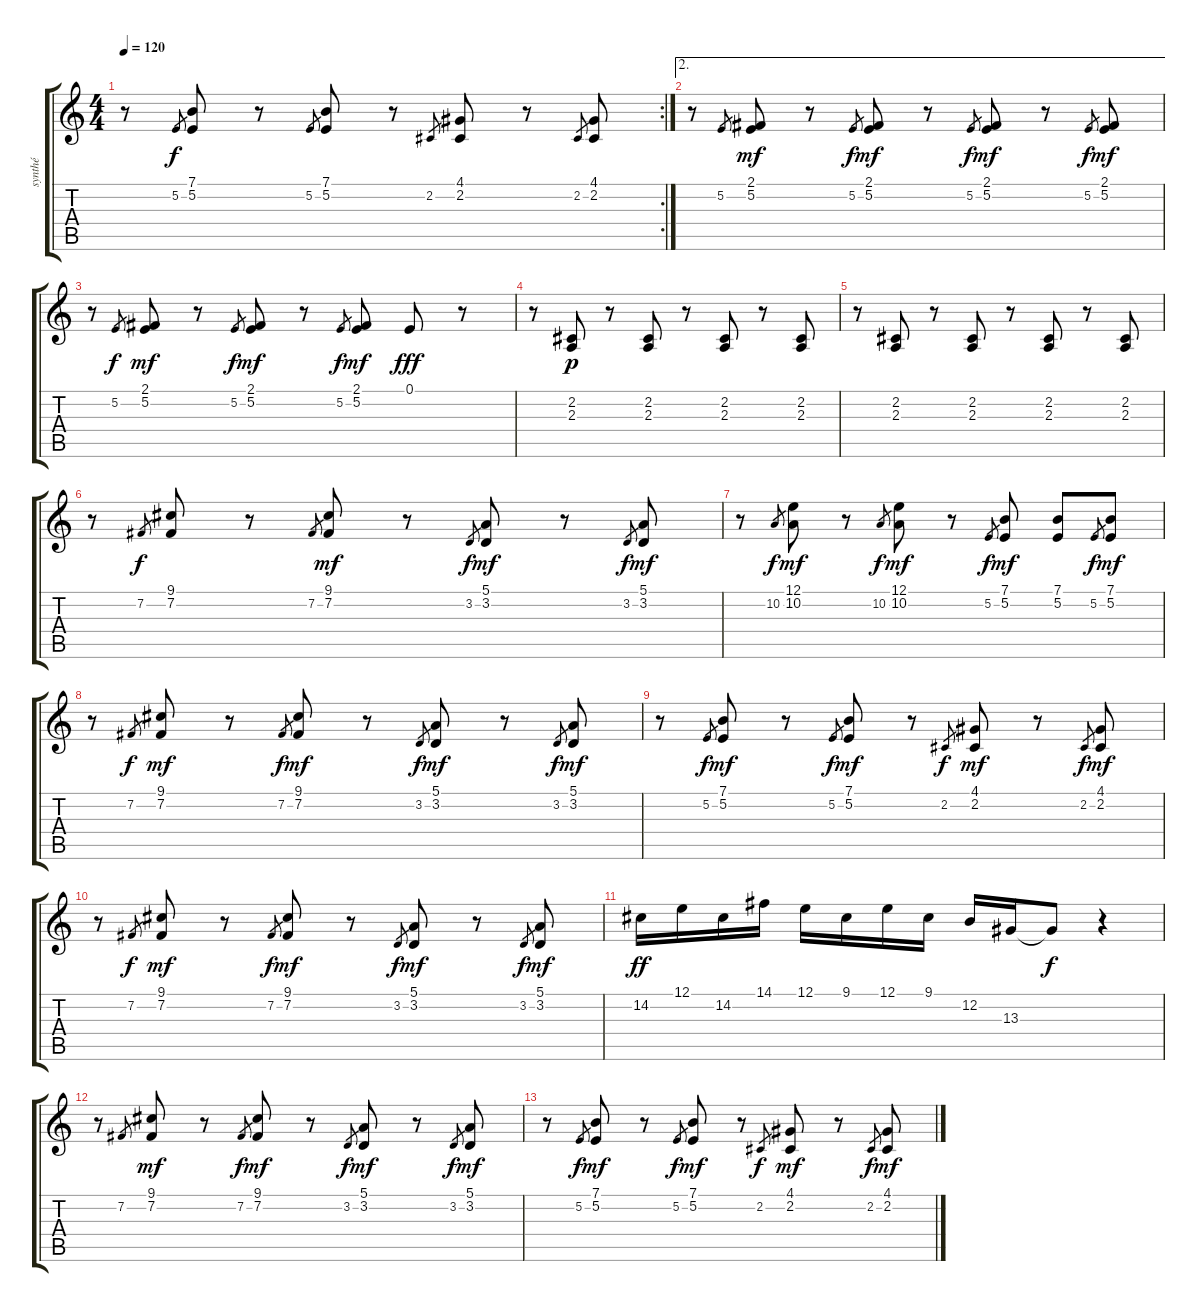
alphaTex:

\track ("synthé" "synthé") {instrument lead1square}
\staff {score tabs}
\tuning (E4 B3 G3 D3 A2 E2) {hide}
\rc 2
\ts (4 4)
\tempo 120
\clef g2
\ks c
r.8{dy f} 5.2.8{gr} (7.1 5.2).8 r.8 5.2.8{gr} (7.1 5.2).8 r.8 2.2.8{gr} (4.1 2.2).8 r.8 2.2.8{gr} (4.1 2.2).8 |
\ae 2
r.8 5.2.8{gr} (2.1 5.2).8{dy mf} r.8 5.2.8{gr dy f} (2.1 5.2).8{dy mf} r.8 5.2.8{gr dy f} (2.1 5.2).8{dy mf} r.8 5.2.8{gr dy f} (2.1 5.2).8{dy mf} |
r.8 5.2.8{gr dy f} (2.1 5.2).8{dy mf} r.8 5.2.8{gr dy f} (2.1 5.2).8{dy mf} r.8 5.2.8{gr dy f} (2.1 5.2).8{dy mf} 0.1.8{dy fff} r.8 |
r.8 (2.2 2.3).8{dy p} r.8 (2.2 2.3).8 r.8 (2.2 2.3).8 r.8 (2.2 2.3).8 |
r.8 (2.2 2.3).8 r.8 (2.2 2.3).8 r.8 (2.2 2.3).8 r.8 (2.2 2.3).8 |
r.8 7.2.8{gr dy f} (9.1 7.2).8 r.8 7.2.8{gr} (9.1 7.2).8{dy mf} r.8 3.2.8{gr dy f} (5.1 3.2).8{dy mf} r.8 3.2.8{gr dy f} (5.1 3.2).8{dy mf} |
r.8 10.2.8{gr dy f} (12.1 10.2).8{dy mf} r.8 10.2.8{gr dy f} (12.1 10.2).8{dy mf} r.8 5.2.8{gr dy f} (7.1 5.2).8{dy mf} (7.1 5.2).8 5.2.8{gr dy f} (7.1 5.2).8{dy mf} |
r.8 7.2.8{gr dy f} (9.1 7.2).8{dy mf} r.8 7.2.8{gr dy f} (9.1 7.2).8{dy mf} r.8 3.2.8{gr dy f} (5.1 3.2).8{dy mf} r.8 3.2.8{gr dy f} (5.1 3.2).8{dy mf} |
r.8 5.2.8{gr dy f} (7.1 5.2).8{dy mf} r.8 5.2.8{gr dy f} (7.1 5.2).8{dy mf} r.8 2.2.8{gr dy f} (4.1 2.2).8{dy mf} r.8 2.2.8{gr dy f} (4.1 2.2).8{dy mf} |
r.8 7.2.8{gr dy f} (9.1 7.2).8{dy mf} r.8 7.2.8{gr dy f} (9.1 7.2).8{dy mf} r.8 3.2.8{gr dy f} (5.1 3.2).8{dy mf} r.8 3.2.8{gr dy f} (5.1 3.2).8{dy mf} |
14.2.16{dy ff} 12.1.16 14.2.16 14.1.16 12.1.16 9.1.16 12.1.16 9.1.16 12.2.16 13.3.16 13.3{t}.8{dy f} r.4 |
r.8 7.2.8{gr} (9.1 7.2).8{dy mf} r.8 7.2.8{gr dy f} (9.1 7.2).8{dy mf} r.8 3.2.8{gr dy f} (5.1 3.2).8{dy mf} r.8 3.2.8{gr dy f} (5.1 3.2).8{dy mf} |
r.8 5.2.8{gr dy f} (7.1 5.2).8{dy mf} r.8 5.2.8{gr dy f} (7.1 5.2).8{dy mf} r.8 2.2.8{gr dy f} (4.1 2.2).8{dy mf} r.8 2.2.8{gr dy f} (4.1 2.2).8{dy mf}
